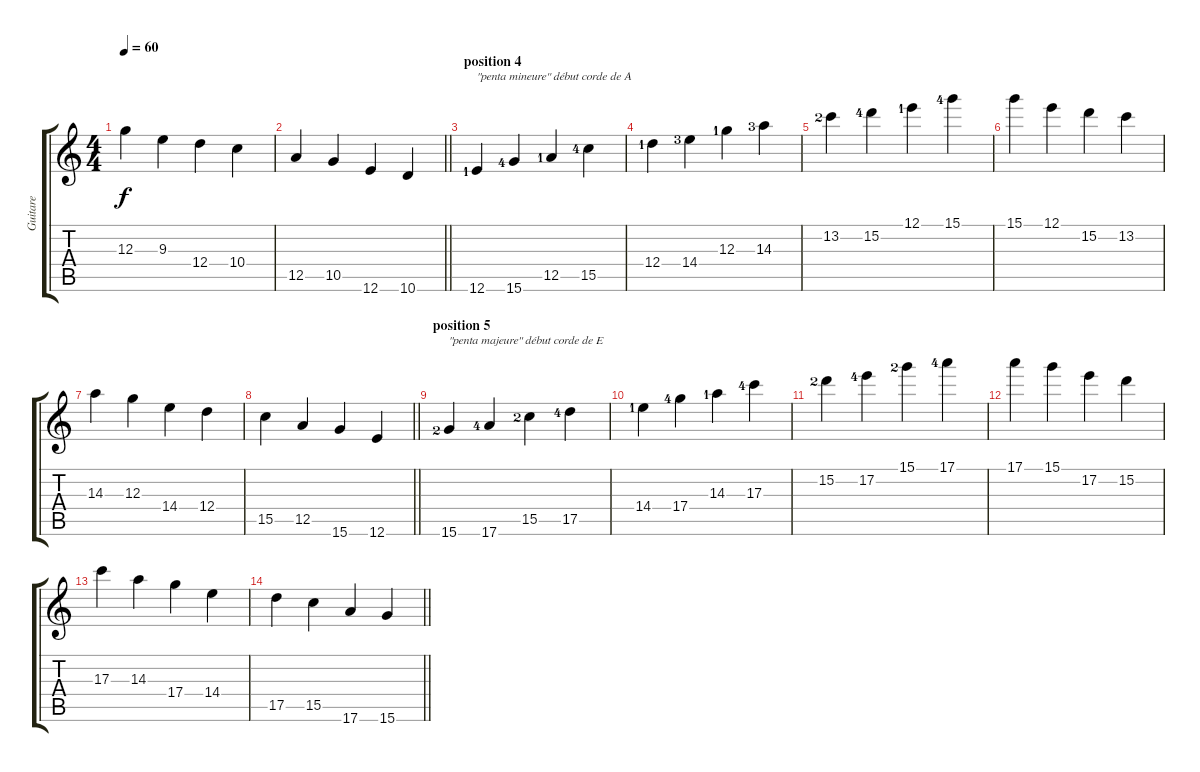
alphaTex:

\track ("Guitare" "Guitare") {instrument acousticguitarsteel}
\staff {score tabs}
\tuning (E4 B3 G3 D3 A2 E2) {hide}
\ts (4 4)
\tempo 60
\clef g2
\ks c
12.3.4{dy f} 9.3.4 12.4.4 10.4.4 |
\barLineRight lightlight
12.5.4 10.5.4 12.6.4 10.6.4 |
\section ("" "position 4")
12.6{lf 2}.4{txt "\"penta mineure\" début corde de A"} 15.6{lf 5}.4 12.5{lf 2}.4 15.5{lf 5}.4 |
12.4{lf 2}.4 14.4{lf 4}.4 12.3{lf 2}.4 14.3{lf 4}.4 |
13.2{lf 3}.4 15.2{lf 5}.4 12.1{lf 2}.4 15.1{lf 5}.4 |
15.1.4 12.1.4 15.2.4 13.2.4 |
14.3.4 12.3.4 14.4.4 12.4.4 |
\barLineRight lightlight
15.5.4 12.5.4 15.6.4 12.6.4 |
\section ("" "position 5")
15.6{lf 3}.4{txt "\"penta majeure\" début corde de E"} 17.6{lf 5}.4 15.5{lf 3}.4 17.5{lf 5}.4 |
14.4{lf 2}.4 17.4{lf 5}.4 14.3{lf 2}.4 17.3{lf 5}.4 |
15.2{lf 3}.4 17.2{lf 5}.4 15.1{lf 3}.4 17.1{lf 5}.4 |
17.1.4 15.1.4 17.2.4 15.2.4 |
17.3.4 14.3.4 17.4.4 14.4.4 |
\barLineRight lightlight
17.5.4 15.5.4 17.6.4 15.6.4
